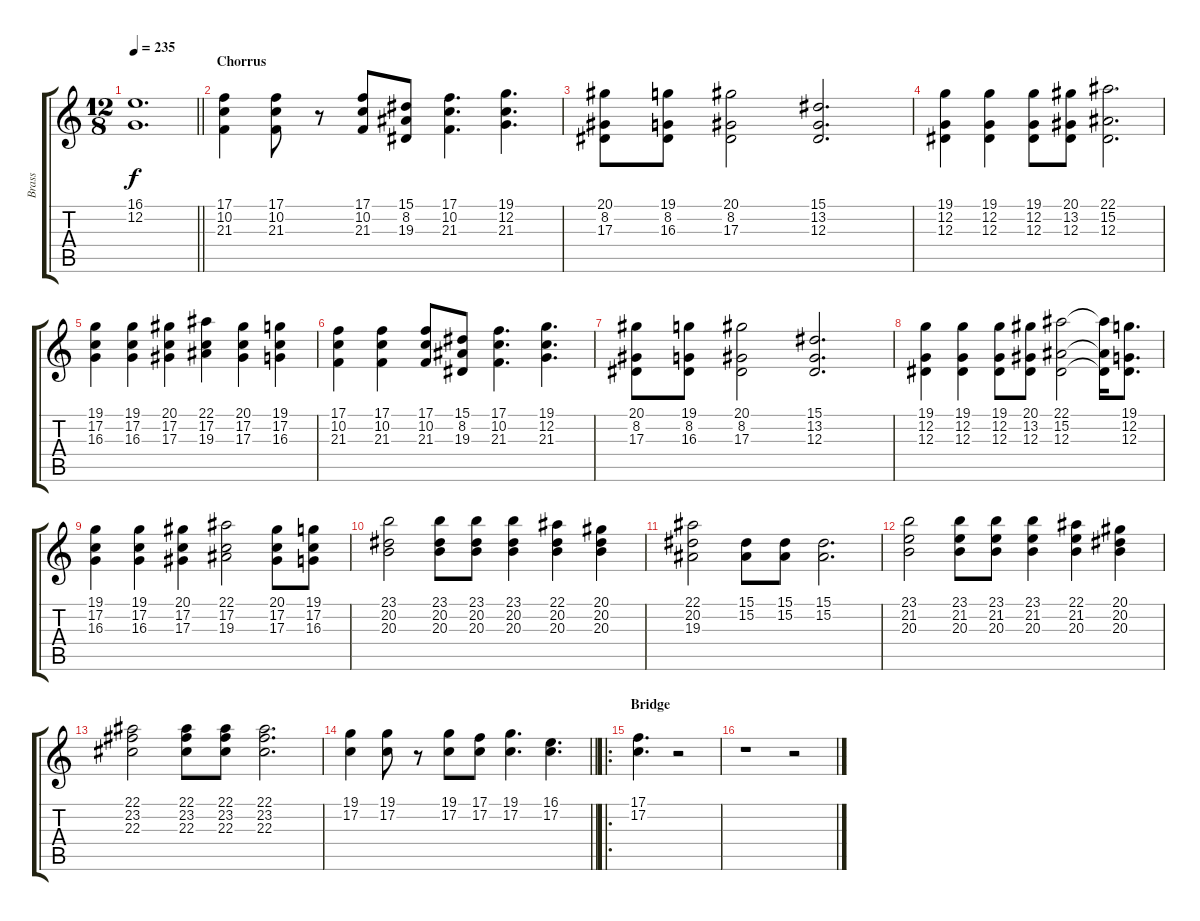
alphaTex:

\track ("Brass" "Brass") {instrument brasssection}
\staff {score tabs}
\tuning (C4 G3 Eb3 Bb2 F2 C2) {hide}
\ts (12 8)
\tempo 235
\clef g2
\barLineRight lightlight
\ks c
(16.1 12.2).1{d dy f} |
\section ("" "Chorrus")
(17.1 10.2 21.3).4 (17.1 10.2 21.3).8 r.8 (17.1 10.2 21.3).8 (15.1 8.2 19.3).8 (17.1 10.2 21.3).4{d} (19.1 12.2 21.3).4{d} |
(20.1 8.2 17.3).8 (19.1 8.2 16.3).8 (20.1 8.2 17.3).2 (15.1 13.2 12.3).2{d} |
(19.1 12.2 12.3).4 (19.1 12.2 12.3).4 (19.1 12.2 12.3).8 (20.1 13.2 12.3).8 (22.1 15.2 12.3).2{d} |
(19.1 17.2 16.3).4 (19.1 17.2 16.3).4 (20.1 17.2 17.3).4 (22.1 17.2 19.3).4 (20.1 17.2 17.3).4 (19.1 17.2 16.3).4 |
(17.1 10.2 21.3).4 (17.1 10.2 21.3).4 (17.1 10.2 21.3).8 (15.1 8.2 19.3).8 (17.1 10.2 21.3).4{d} (19.1 12.2 21.3).4{d} |
(20.1 8.2 17.3).8 (19.1 8.2 16.3).8 (20.1 8.2 17.3).2 (15.1 13.2 12.3).2{d} |
(19.1 12.2 12.3).4 (19.1 12.2 12.3).4 (19.1 12.2 12.3).8 (20.1 13.2 12.3).8 (22.1 15.2 12.3).2 (22.1{t} 15.2{t} 12.3{t}).16 (19.1 12.2 12.3).8{d} |
(19.1 17.2 16.3).4 (19.1 17.2 16.3).4 (20.1 17.2 17.3).4 (22.1 17.2 19.3).2 (20.1 17.2 17.3).8 (19.1 17.2 16.3).8 |
(23.1 20.2 20.3).2 (23.1 20.2 20.3).8 (23.1 20.2 20.3).8 (23.1 20.2 20.3).4 (22.1 20.2 20.3).4 (20.1 20.2 20.3).4 |
(22.1 20.2 19.3).2 (15.1 15.2).8 (15.1 15.2).8 (15.1 15.2).2{d} |
(23.1 21.2 20.3).2 (23.1 21.2 20.3).8 (23.1 21.2 20.3).8 (23.1 21.2 20.3).4 (22.1 21.2 20.3).4 (20.1 20.2 20.3).4 |
(22.1 23.2 22.3).2 (22.1 23.2 22.3).8 (22.1 23.2 22.3).8 (22.1 23.2 22.3).2{d} |
\barLineRight lightlight
(19.1 17.2).4 (19.1 17.2).8 r.8 (19.1 17.2).8 (17.1 17.2).8 (19.1 17.2).4{d} (16.1 17.2).4{d} |
\ro
\section ("" "Bridge")
(17.1 17.2).4{d} r.2 |
r.1 r.2
